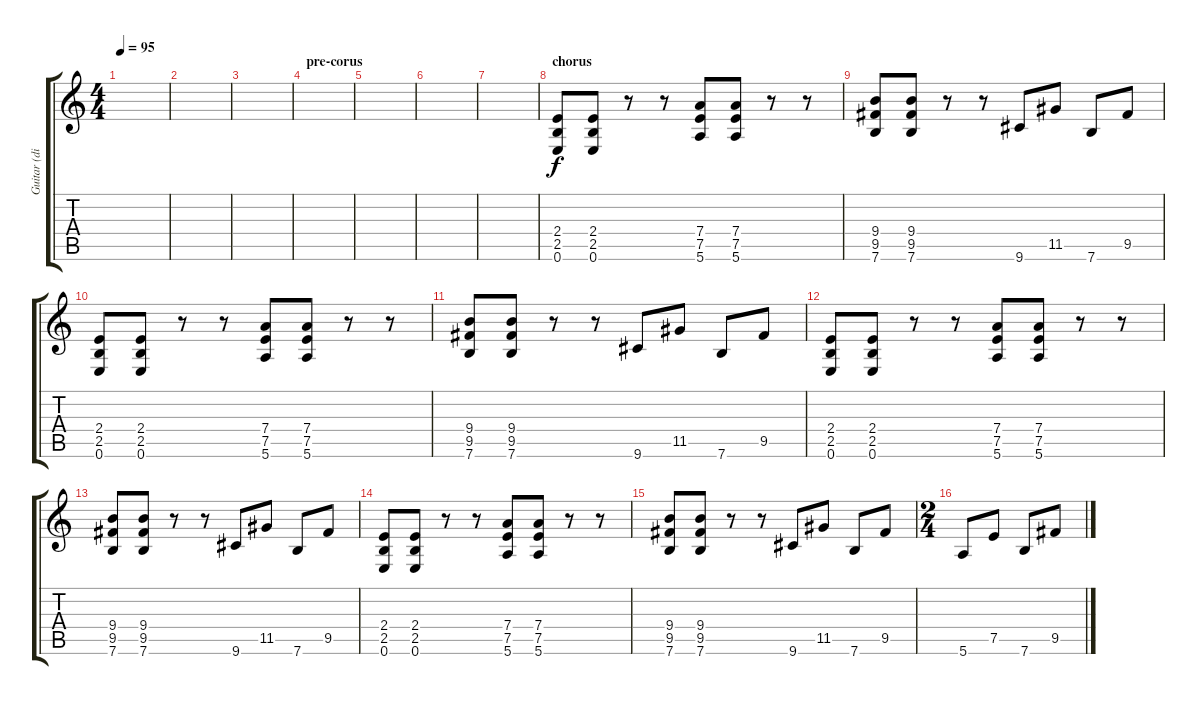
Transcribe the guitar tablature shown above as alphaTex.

\track ("Guitar (distorted)" "Guitar (di") {instrument distortionguitar}
\staff {score tabs}
\tuning (E4 B3 G3 D3 A2 E2) {hide}
\ts (4 4)
\tempo 95
\clef g2
\ks c
|
|
|
\section ("" "pre-corus")
|
|
|
|
\section ("" "chorus")
(2.4 2.5 0.6).8 (2.4 2.5 0.6).8 r.8 r.8 (7.4 7.5 5.6).8 (7.4 7.5 5.6).8 r.8 r.8 |
(9.4 9.5 7.6).8 (9.4 9.5 7.6).8 r.8 r.8 9.6.8 11.5.8 7.6.8 9.5.8 |
(2.4 2.5 0.6).8 (2.4 2.5 0.6).8 r.8 r.8 (7.4 7.5 5.6).8 (7.4 7.5 5.6).8 r.8 r.8 |
(9.4 9.5 7.6).8 (9.4 9.5 7.6).8 r.8 r.8 9.6.8 11.5.8 7.6.8 9.5.8 |
(2.4 2.5 0.6).8 (2.4 2.5 0.6).8 r.8 r.8 (7.4 7.5 5.6).8 (7.4 7.5 5.6).8 r.8 r.8 |
(9.4 9.5 7.6).8 (9.4 9.5 7.6).8 r.8 r.8 9.6.8 11.5.8 7.6.8 9.5.8 |
(2.4 2.5 0.6).8 (2.4 2.5 0.6).8 r.8 r.8 (7.4 7.5 5.6).8 (7.4 7.5 5.6).8 r.8 r.8 |
(9.4 9.5 7.6).8 (9.4 9.5 7.6).8 r.8 r.8 9.6.8 11.5.8 7.6.8 9.5.8 |
\ts (2 4)
5.6.8 7.5.8 7.6.8 9.5.8
